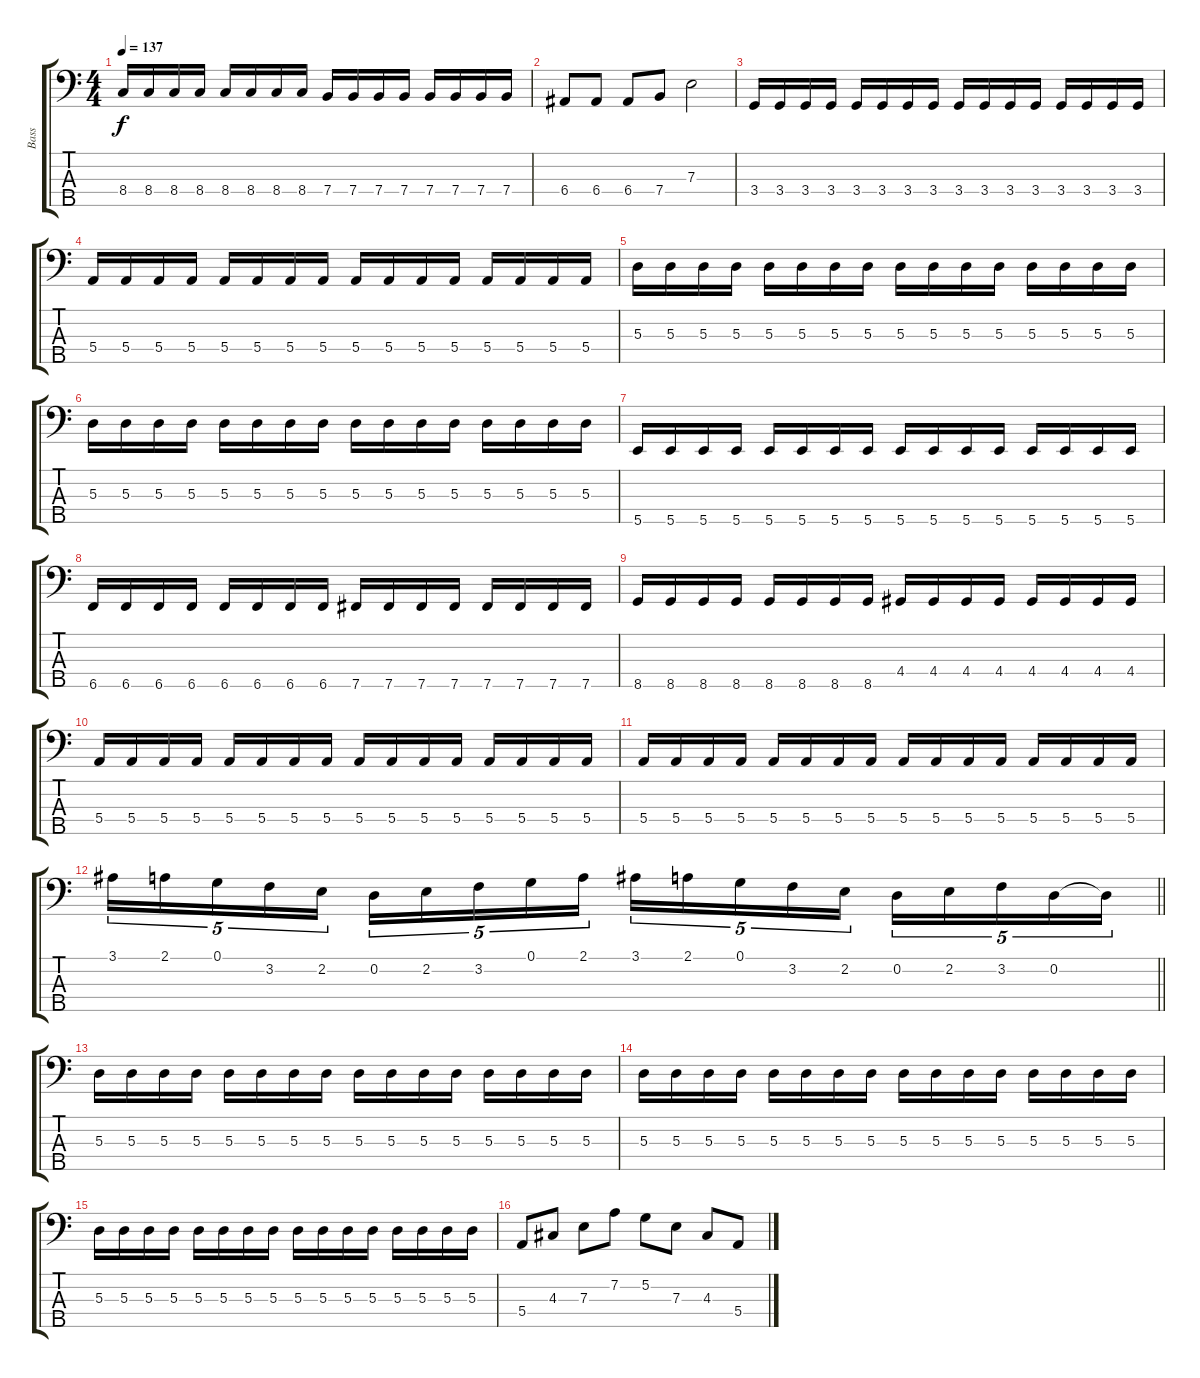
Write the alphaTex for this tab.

\track ("Bass" "Bass") {instrument electricbasspick}
\staff {score tabs}
\tuning (G2 D2 A1 E1 B0) {hide}
\ts (4 4)
\tempo 137
\clef f4
\ks c
8.4.16{dy f} 8.4.16 8.4.16 8.4.16 8.4.16 8.4.16 8.4.16 8.4.16 7.4.16 7.4.16 7.4.16 7.4.16 7.4.16 7.4.16 7.4.16 7.4.16 |
6.4.8 6.4.8 6.4.8 7.4.8 7.3.2 |
3.4.16 3.4.16 3.4.16 3.4.16 3.4.16 3.4.16 3.4.16 3.4.16 3.4.16 3.4.16 3.4.16 3.4.16 3.4.16 3.4.16 3.4.16 3.4.16 |
5.4.16 5.4.16 5.4.16 5.4.16 5.4.16 5.4.16 5.4.16 5.4.16 5.4.16 5.4.16 5.4.16 5.4.16 5.4.16 5.4.16 5.4.16 5.4.16 |
5.3.16 5.3.16 5.3.16 5.3.16 5.3.16 5.3.16 5.3.16 5.3.16 5.3.16 5.3.16 5.3.16 5.3.16 5.3.16 5.3.16 5.3.16 5.3.16 |
5.3.16 5.3.16 5.3.16 5.3.16 5.3.16 5.3.16 5.3.16 5.3.16 5.3.16 5.3.16 5.3.16 5.3.16 5.3.16 5.3.16 5.3.16 5.3.16 |
5.5.16 5.5.16 5.5.16 5.5.16 5.5.16 5.5.16 5.5.16 5.5.16 5.5.16 5.5.16 5.5.16 5.5.16 5.5.16 5.5.16 5.5.16 5.5.16 |
6.5.16 6.5.16 6.5.16 6.5.16 6.5.16 6.5.16 6.5.16 6.5.16 7.5.16 7.5.16 7.5.16 7.5.16 7.5.16 7.5.16 7.5.16 7.5.16 |
8.5.16 8.5.16 8.5.16 8.5.16 8.5.16 8.5.16 8.5.16 8.5.16 4.4.16 4.4.16 4.4.16 4.4.16 4.4.16 4.4.16 4.4.16 4.4.16 |
5.4.16 5.4.16 5.4.16 5.4.16 5.4.16 5.4.16 5.4.16 5.4.16 5.4.16 5.4.16 5.4.16 5.4.16 5.4.16 5.4.16 5.4.16 5.4.16 |
5.4.16 5.4.16 5.4.16 5.4.16 5.4.16 5.4.16 5.4.16 5.4.16 5.4.16 5.4.16 5.4.16 5.4.16 5.4.16 5.4.16 5.4.16 5.4.16 |
\barLineRight lightlight
3.1.16{tu (5 4)} 2.1.16{tu (5 4)} 0.1.16{tu (5 4)} 3.2.16{tu (5 4)} 2.2.16{tu (5 4)} 0.2.16{tu (5 4)} 2.2.16{tu (5 4)} 3.2.16{tu (5 4)} 0.1.16{tu (5 4)} 2.1.16{tu (5 4)} 3.1.16{tu (5 4)} 2.1.16{tu (5 4)} 0.1.16{tu (5 4)} 3.2.16{tu (5 4)} 2.2.16{tu (5 4)} 0.2.16{tu (5 4)} 2.2.16{tu (5 4)} 3.2.16{tu (5 4)} 0.2.16{tu (5 4)} 0.2{t}.16{tu (5 4)} |
\section ("" "")
5.3.16 5.3.16 5.3.16 5.3.16 5.3.16 5.3.16 5.3.16 5.3.16 5.3.16 5.3.16 5.3.16 5.3.16 5.3.16 5.3.16 5.3.16 5.3.16 |
5.3.16 5.3.16 5.3.16 5.3.16 5.3.16 5.3.16 5.3.16 5.3.16 5.3.16 5.3.16 5.3.16 5.3.16 5.3.16 5.3.16 5.3.16 5.3.16 |
5.3.16 5.3.16 5.3.16 5.3.16 5.3.16 5.3.16 5.3.16 5.3.16 5.3.16 5.3.16 5.3.16 5.3.16 5.3.16 5.3.16 5.3.16 5.3.16 |
5.4.8 4.3.8 7.3.8 7.2.8 5.2.8 7.3.8 4.3.8 5.4.8
